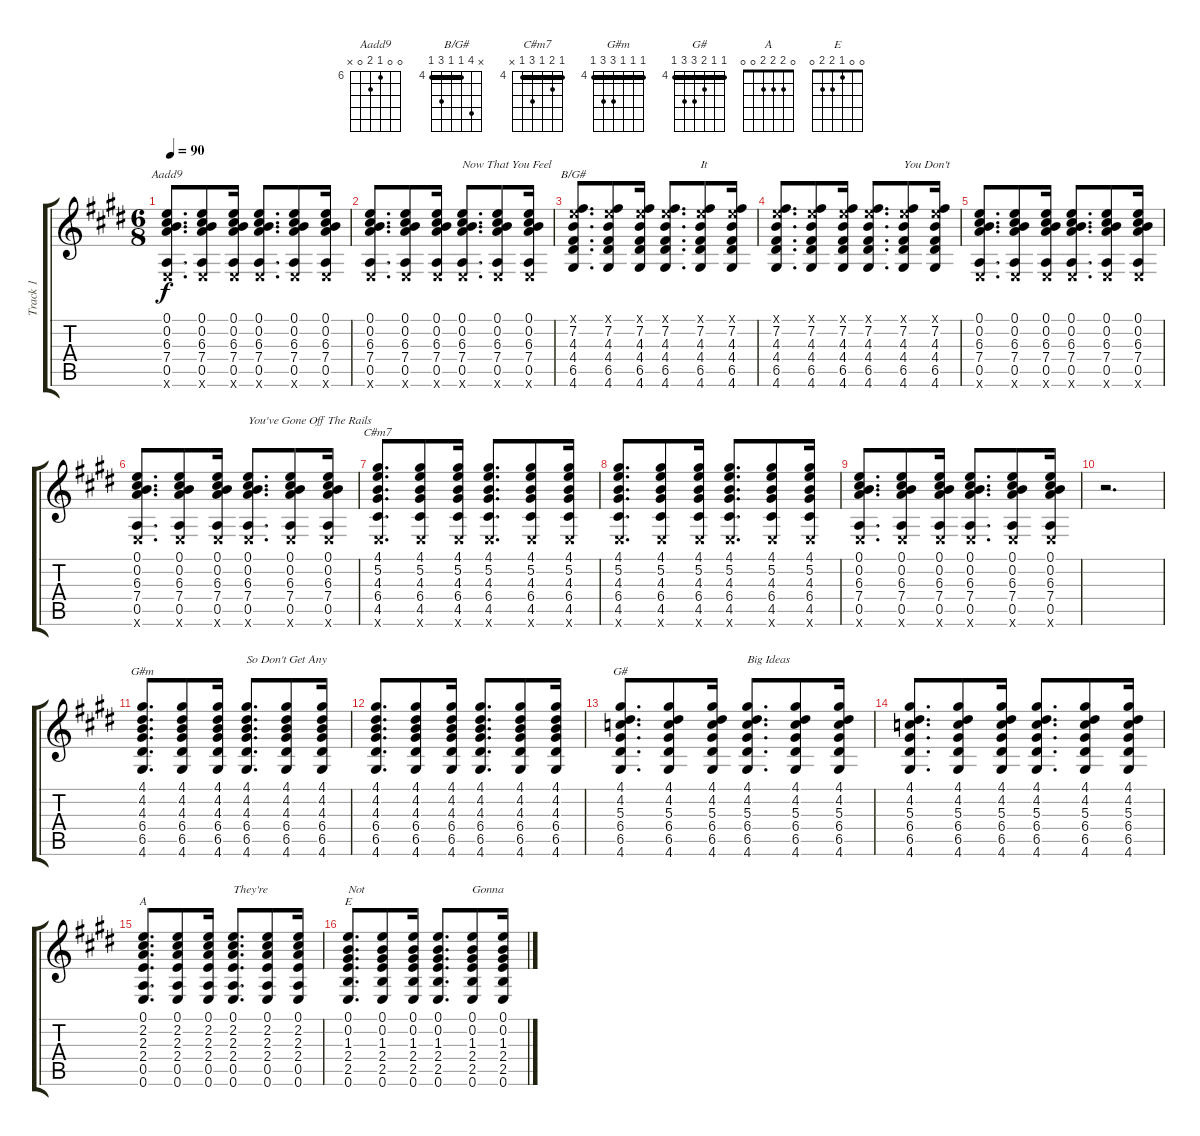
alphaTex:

\track ("Track 1" "Track 1") {instrument acousticguitarsteel}
\staff {score tabs}
\tuning (E4 B3 G3 D3 A2 E2) {hide}
\chord ("Aadd9" 0 0 6 7 0 x) {firstfret 6}
\chord ("B/G#" x 7 4 4 6 4) {firstfret 4 barre 4}
\chord ("C#m7" 4 5 4 6 4 x) {firstfret 4 barre 4}
\chord ("G#m" 4 4 4 6 6 4) {firstfret 4 barre 4}
\chord ("G#" 4 4 5 6 6 4) {firstfret 4 barre 4}
\chord ("A" 0 2 2 2 0 0)
\chord ("E" 0 0 1 2 2 0)
\ts (6 8)
\tempo 90
\clef g2
\ks e
(0.1 0.2 6.3 7.4 0.5 0.6{x}).8{d ch "Aadd9" dy f} (0.1 0.2 6.3 7.4 0.5 0.6{x}).8 (0.1 0.2 6.3 7.4 0.5 0.6{x}).16 (0.1 0.2 6.3 7.4 0.5 0.6{x}).8{d} (0.1 0.2 6.3 7.4 0.5 0.6{x}).8 (0.1 0.2 6.3 7.4 0.5 0.6{x}).16 |
(0.1 0.2 6.3 7.4 0.5 0.6{x}).8{d} (0.1 0.2 6.3 7.4 0.5 0.6{x}).8 (0.1 0.2 6.3 7.4 0.5 0.6{x}).16 (0.1 0.2 6.3 7.4 0.5 0.6{x}).8{d txt "Now That You Feel"} (0.1 0.2 6.3 7.4 0.5 0.6{x}).8 (0.1 0.2 6.3 7.4 0.5 0.6{x}).16 |
(0.1{x} 7.2 4.3 4.4 6.5 4.6).8{d ch "B/G#"} (0.1{x} 7.2 4.3 4.4 6.5 4.6).8 (0.1{x} 7.2 4.3 4.4 6.5 4.6).16 (0.1{x} 7.2 4.3 4.4 6.5 4.6).8{d} (0.1{x} 7.2 4.3 4.4 6.5 4.6).8{txt "It"} (0.1{x} 7.2 4.3 4.4 6.5 4.6).16 |
(0.1{x} 7.2 4.3 4.4 6.5 4.6).8{d} (0.1{x} 7.2 4.3 4.4 6.5 4.6).8 (0.1{x} 7.2 4.3 4.4 6.5 4.6).16 (0.1{x} 7.2 4.3 4.4 6.5 4.6).8{d} (0.1{x} 7.2 4.3 4.4 6.5 4.6).8{txt "You Don't"} (0.1{x} 7.2 4.3 4.4 6.5 4.6).16 |
(0.1 0.2 6.3 7.4 0.5 0.6{x}).8{d} (0.1 0.2 6.3 7.4 0.5 0.6{x}).8 (0.1 0.2 6.3 7.4 0.5 0.6{x}).16 (0.1 0.2 6.3 7.4 0.5 0.6{x}).8{d} (0.1 0.2 6.3 7.4 0.5 0.6{x}).8 (0.1 0.2 6.3 7.4 0.5 0.6{x}).16 |
(0.1 0.2 6.3 7.4 0.5 0.6{x}).8{d} (0.1 0.2 6.3 7.4 0.5 0.6{x}).8 (0.1 0.2 6.3 7.4 0.5 0.6{x}).16 (0.1 0.2 6.3 7.4 0.5 0.6{x}).8{d txt "You've Gone Off The Rails"} (0.1 0.2 6.3 7.4 0.5 0.6{x}).8 (0.1 0.2 6.3 7.4 0.5 0.6{x}).16 |
(4.1 5.2 4.3 6.4 4.5 0.6{x}).8{d ch "C#m7"} (4.1 5.2 4.3 6.4 4.5 0.6{x}).8 (4.1 5.2 4.3 6.4 4.5 0.6{x}).16 (4.1 5.2 4.3 6.4 4.5 0.6{x}).8{d} (4.1 5.2 4.3 6.4 4.5 0.6{x}).8 (4.1 5.2 4.3 6.4 4.5 0.6{x}).16 |
(4.1 5.2 4.3 6.4 4.5 0.6{x}).8{d} (4.1 5.2 4.3 6.4 4.5 0.6{x}).8 (4.1 5.2 4.3 6.4 4.5 0.6{x}).16 (4.1 5.2 4.3 6.4 4.5 0.6{x}).8{d} (4.1 5.2 4.3 6.4 4.5 0.6{x}).8 (4.1 5.2 4.3 6.4 4.5 0.6{x}).16 |
(0.1 0.2 6.3 7.4 0.5 0.6{x}).8{d} (0.1 0.2 6.3 7.4 0.5 0.6{x}).8 (0.1 0.2 6.3 7.4 0.5 0.6{x}).16 (0.1 0.2 6.3 7.4 0.5 0.6{x}).8{d} (0.1 0.2 6.3 7.4 0.5 0.6{x}).8 (0.1 0.2 6.3 7.4 0.5 0.6{x}).16 |
r.2{d} |
(4.1 4.2 4.3 6.4 6.5 4.6).8{d ch "G#m"} (4.1 4.2 4.3 6.4 6.5 4.6).8 (4.1 4.2 4.3 6.4 6.5 4.6).16 (4.1 4.2 4.3 6.4 6.5 4.6).8{d txt "So Don't Get Any"} (4.1 4.2 4.3 6.4 6.5 4.6).8 (4.1 4.2 4.3 6.4 6.5 4.6).16 |
(4.1 4.2 4.3 6.4 6.5 4.6).8{d} (4.1 4.2 4.3 6.4 6.5 4.6).8 (4.1 4.2 4.3 6.4 6.5 4.6).16 (4.1 4.2 4.3 6.4 6.5 4.6).8{d} (4.1 4.2 4.3 6.4 6.5 4.6).8 (4.1 4.2 4.3 6.4 6.5 4.6).16 |
(4.1 4.2 5.3 6.4 6.5 4.6).8{d ch "G#"} (4.1 4.2 5.3 6.4 6.5 4.6).8 (4.1 4.2 5.3 6.4 6.5 4.6).16 (4.1 4.2 5.3 6.4 6.5 4.6).8{d txt "Big Ideas"} (4.1 4.2 5.3 6.4 6.5 4.6).8 (4.1 4.2 5.3 6.4 6.5 4.6).16 |
(4.1 4.2 5.3 6.4 6.5 4.6).8{d} (4.1 4.2 5.3 6.4 6.5 4.6).8 (4.1 4.2 5.3 6.4 6.5 4.6).16 (4.1 4.2 5.3 6.4 6.5 4.6).8{d} (4.1 4.2 5.3 6.4 6.5 4.6).8 (4.1 4.2 5.3 6.4 6.5 4.6).16 |
(0.1 2.2 2.3 2.4 0.5 0.6).8{d ch "A"} (0.1 2.2 2.3 2.4 0.5 0.6).8 (0.1 2.2 2.3 2.4 0.5 0.6).16 (0.1 2.2 2.3 2.4 0.5 0.6).8{d txt "They're"} (0.1 2.2 2.3 2.4 0.5 0.6).8 (0.1 2.2 2.3 2.4 0.5 0.6).16 |
(0.1 0.2 1.3 2.4 2.5 0.6).8{d ch "E" txt "Not"} (0.1 0.2 1.3 2.4 2.5 0.6).8 (0.1 0.2 1.3 2.4 2.5 0.6).16 (0.1 0.2 1.3 2.4 2.5 0.6).8{d} (0.1 0.2 1.3 2.4 2.5 0.6).8{txt "Gonna"} (0.1 0.2 1.3 2.4 2.5 0.6).16
